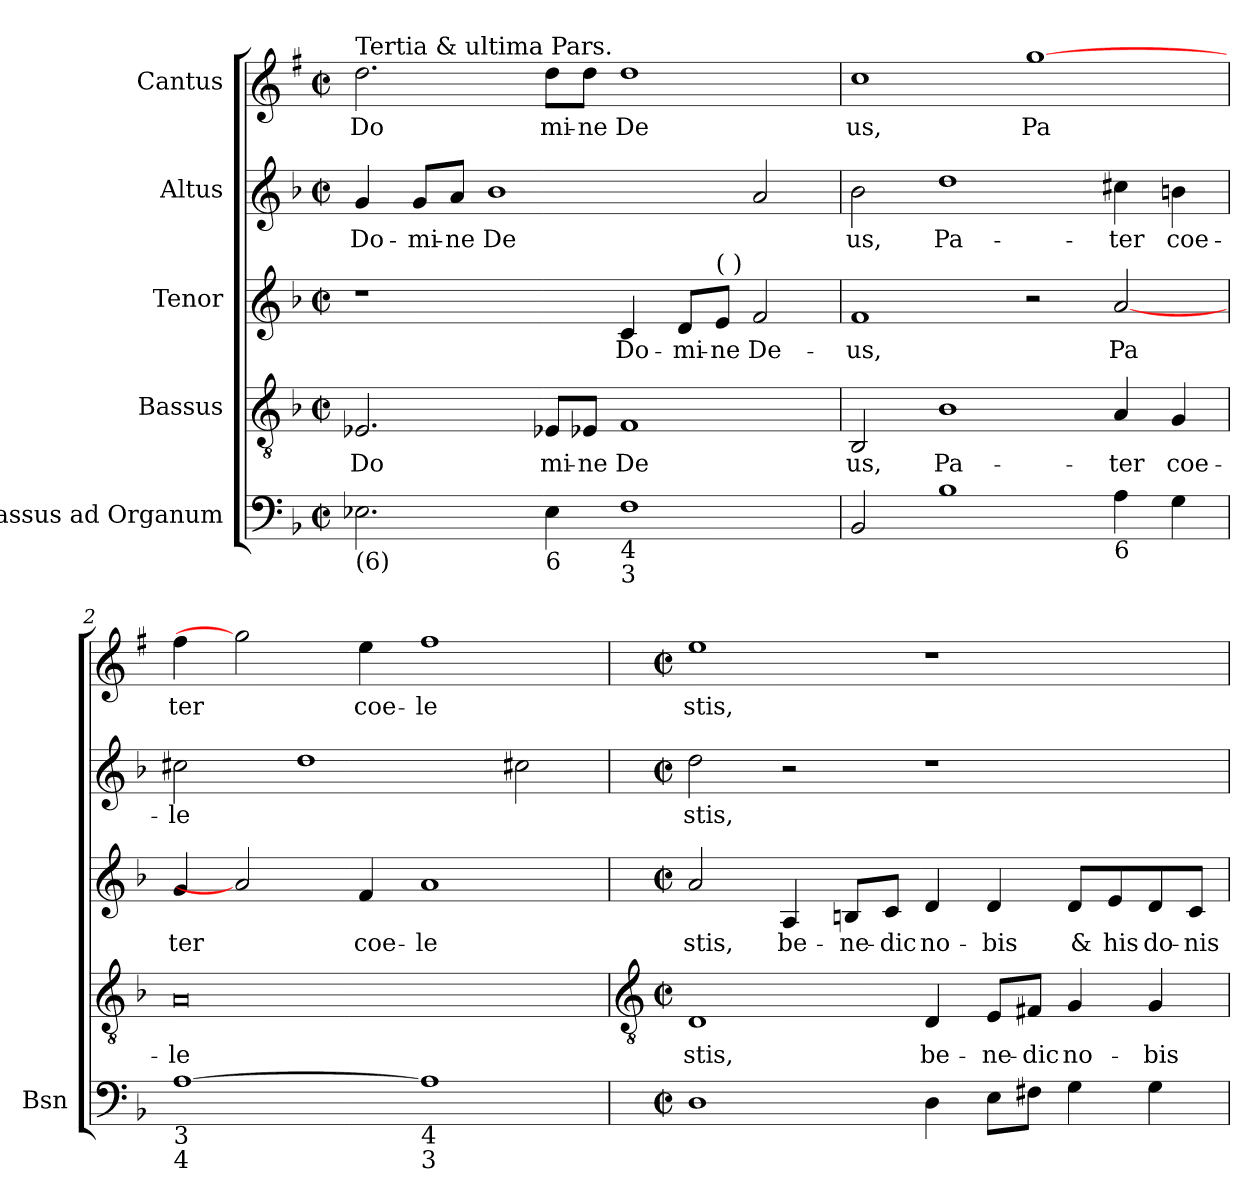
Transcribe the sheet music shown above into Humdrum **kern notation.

**kern	**kern	**text	**kern	**text	**kern	**text	**kern	**text
*part5	*part4	*part4	*part3	*part3	*part2	*part2	*part1	*part1
*staff5	*staff4	*staff4	*staff3	*staff3	*staff2	*staff2	*staff1	*staff1
*I"Bassus ad Organum	*I"Bassus	*	*I"Tenor	*	*I"Altus	*	*I"Cantus	*
*I'Bsn	*	*	*	*	*	*	*	*
*clefF4	*clefGv2	*	*clefG2	*	*clefG2	*	*clefG2	*
*	*	*	*	*	*	*	*ITrd1c2	*
*k[b-]	*k[b-]	*	*k[b-]	*	*k[b-]	*	*k[b-]	*
*F:	*F:	*	*F:	*	*F:	*	*F:	*
*M4/2	*M4/2	*	*M4/2	*	*M4/2	*	*M4/2	*
*met(c|)	*met(c|)	*	*met(c|)	*	*met(c|)	*	*met(c|)	*
=	=	=	=	=	=	=	=	=
!	!	!	!	!	!	!	!LO:TX:a:t=Tertia & ultima Pars.	!
!LO:TX:b:t=(6)	!	!	!	!	!	!	!	!
!	!	!LO:LY:b	!	!	!	!LO:LY:b	!	!LO:LY:b
2.E-X	2.E-X	Do	1r	.	4g	Do-	2.cc	Do
!	!	!	!	!	!	!LO:LY:b	!	!
.	.	.	.	.	8g/L	-mi-	.	.
!	!	!	!	!	!	!LO:LY:b	!	!
.	.	.	.	.	8a/J	-ne	.	.
!	!	!	!	!	!	!LO:LY:b	!	!
.	.	.	.	.	1b-	De	.	.
!LO:TX:b:t=6	!	!	!	!	!	!	!	!
!	!	!LO:LY:b	!	!	!	!	!	!LO:LY:b
4E-	8E-X/L	mi-	.	.	.	.	8cc\L	mi-
!	!	!LO:LY:b	!	!	!	!	!	!LO:LY:b
.	8E-X/J	-ne	.	.	.	.	8cc\J	-ne
!LO:TX:b:t=4	!	!	!	!	!	!	!	!
!LO:TX:b:t=3	!	!	!	!	!	!	!	!
!	!	!LO:LY:b	!	!LO:LY:b	!	!	!	!LO:LY:b
1F	1F	De	4c	Do-	.	.	1cc	De
!	!	!	!	!LO:LY:b	!	!	!	!
.	.	.	8d/L	-mi-	.	.	.	.
!	!	!	!LO:TX:a:t=(  )	!	!	!	!	!
!	!	!	!	!LO:LY:b	!	!	!	!
.	.	.	8e/J	-ne	.	.	.	.
!	!	!	!	!LO:LY:b	!	!	!	!
.	.	.	2f	De-	2a	.	.	.
=1	=1	=1	=1	=1	=1	=1	=1	=1
!	!	!LO:LY:b	!	!LO:LY:b	!	!LO:LY:b	!	!LO:LY:b
2BB-	2BB-	us,	1f	-us,	2b-	us,	1b-	us,
!	!	!LO:LY:b	!	!	!	!LO:LY:b	!	!
1B-	1B-	Pa-	.	.	1dd	Pa-	.	.
!	!	!	!	!	!	!	!	!LO:LY:b
.	.	.	2r	.	.	.	[1ff	Pa
!LO:TX:b:t=6	!	!	!	!	!	!	!	!
!	!	!LO:LY:b	!	!LO:LY:b	!	!LO:LY:b	!	!
4A	4A	-ter	[2a	Pa	4cc#X	-ter	.	.
!	!	!LO:LY:b	!	!	!	!LO:LY:b	!	!
4G	4G	coe-	.	.	4bn	coe-	.	.
=2	=2	=2	=2	=2	=2	=2	=2	=2
!LO:TX:b:t=3	!	!	!	!	!	!	!	!
!LO:TX:b:t=4	!	!	!	!	!	!	!	!
!	!	!LO:LY:b	!	!LO:LY:b	!	!LO:LY:b	!	!LO:LY:b
[1A	0A	-le	4g	ter	2cc#X	-le	4ee	ter
.	.	.	2a]	.	.	.	2ff]	.
.	.	.	.	.	1dd	.	.	.
!	!	!	!	!LO:LY:b	!	!	!	!LO:LY:b
.	.	.	4f	coe-	.	.	4dd	coe-
!LO:TX:b:t=4	!	!	!	!	!	!	!	!
!LO:TX:b:t=3	!	!	!	!	!	!	!	!
!	!	!	!	!LO:LY:b	!	!	!	!LO:LY:b
1A]	.	.	1a	-le	.	.	1ee	-le
.	.	.	.	.	2cc#X	.	.	.
!!LO:LB:g=z
=3	=3	=3	=3	=3	=3	=3	=3	=3
*	*clefGv2	*	*	*	*	*	*	*
*M4/2	*M4/2	*	*M4/2	*	*M4/2	*	*M4/2	*
*met(c|)	*met(c|)	*	*met(c|)	*	*met(c|)	*	*met(c|)	*
!	!	!LO:LY:b	!	!LO:LY:b	!	!LO:LY:b	!	!LO:LY:b
1D	1D	stis,	2a	stis,	2dd	stis,	1dd	stis,
!	!	!	!	!LO:LY:b	!	!	!	!
.	.	.	4A	be-	2r	.	.	.
!	!	!	!	!LO:LY:b	!	!	!	!
.	.	.	8Bn/L	-ne-	.	.	.	.
!	!	!	!	!LO:LY:b	!	!	!	!
.	.	.	8c/J	-dic	.	.	.	.
!	!	!LO:LY:b	!	!LO:LY:b	!	!	!	!
4D	4D	be-	4d	no-	1r	.	1r	.
!	!	!LO:LY:b	!	!LO:LY:b	!	!	!	!
8EL	8E/L	-ne-	4d	-bis	.	.	.	.
!	!	!LO:LY:b	!	!	!	!	!	!
8F#XJ	8F#X/J	-dic	.	.	.	.	.	.
!	!	!LO:LY:b	!	!LO:LY:b	!	!	!	!
4G	4G	no-	8d/L	&	.	.	.	.
!	!	!	!	!LO:LY:b	!	!	!	!
.	.	.	8e/	his	.	.	.	.
!	!	!LO:LY:b	!	!LO:LY:b	!	!	!	!
4G	4G	-bis	8d/	do-	.	.	.	.
!	!	!	!	!LO:LY:b	!	!	!	!
.	.	.	8c/J	-nis	.	.	.	.
=	=	=	=	=	=	=	=	=
*-	*-	*-	*-	*-	*-	*-	*-	*-
